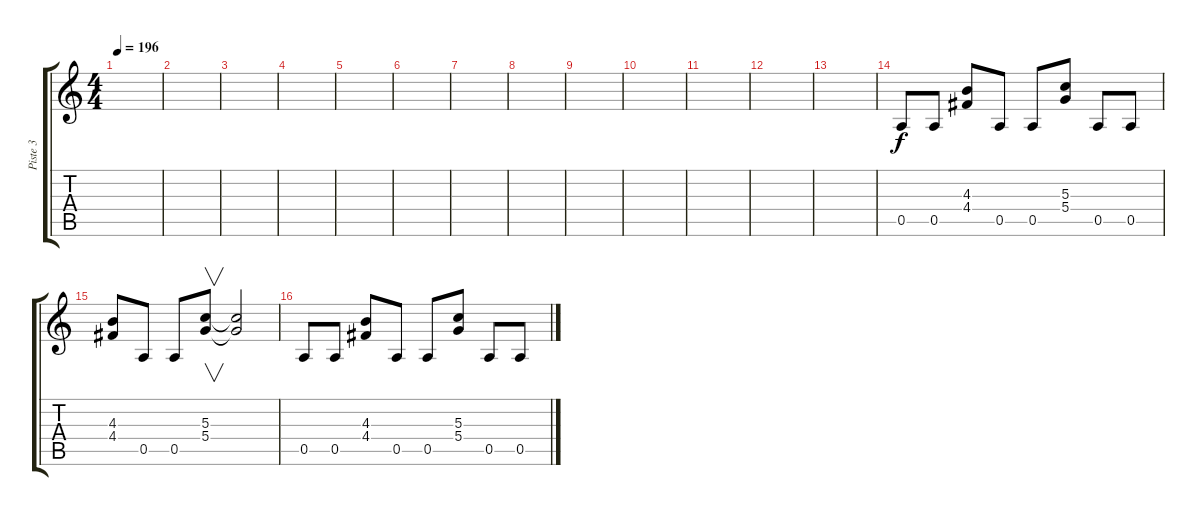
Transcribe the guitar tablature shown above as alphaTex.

\track ("Piste 3" "Piste 3") {instrument overdrivenguitar}
\staff {score tabs}
\tuning (E4 B3 G3 D3 A2 E2) {hide}
\ts (4 4)
\tempo 196
\clef g2
\ks c
|
|
|
|
|
|
|
|
|
|
|
|
|
0.5.8 0.5.8 (4.3 4.4).8 0.5.8 0.5.8 (5.3 5.4).8 0.5.8 0.5.8 |
(4.3 4.4).8 0.5.8 0.5.8 (5.3 5.4).8{v} (5.3{t} 5.4{t}).2 |
0.5.8 0.5.8 (4.3 4.4).8 0.5.8 0.5.8 (5.3 5.4).8 0.5.8 0.5.8
